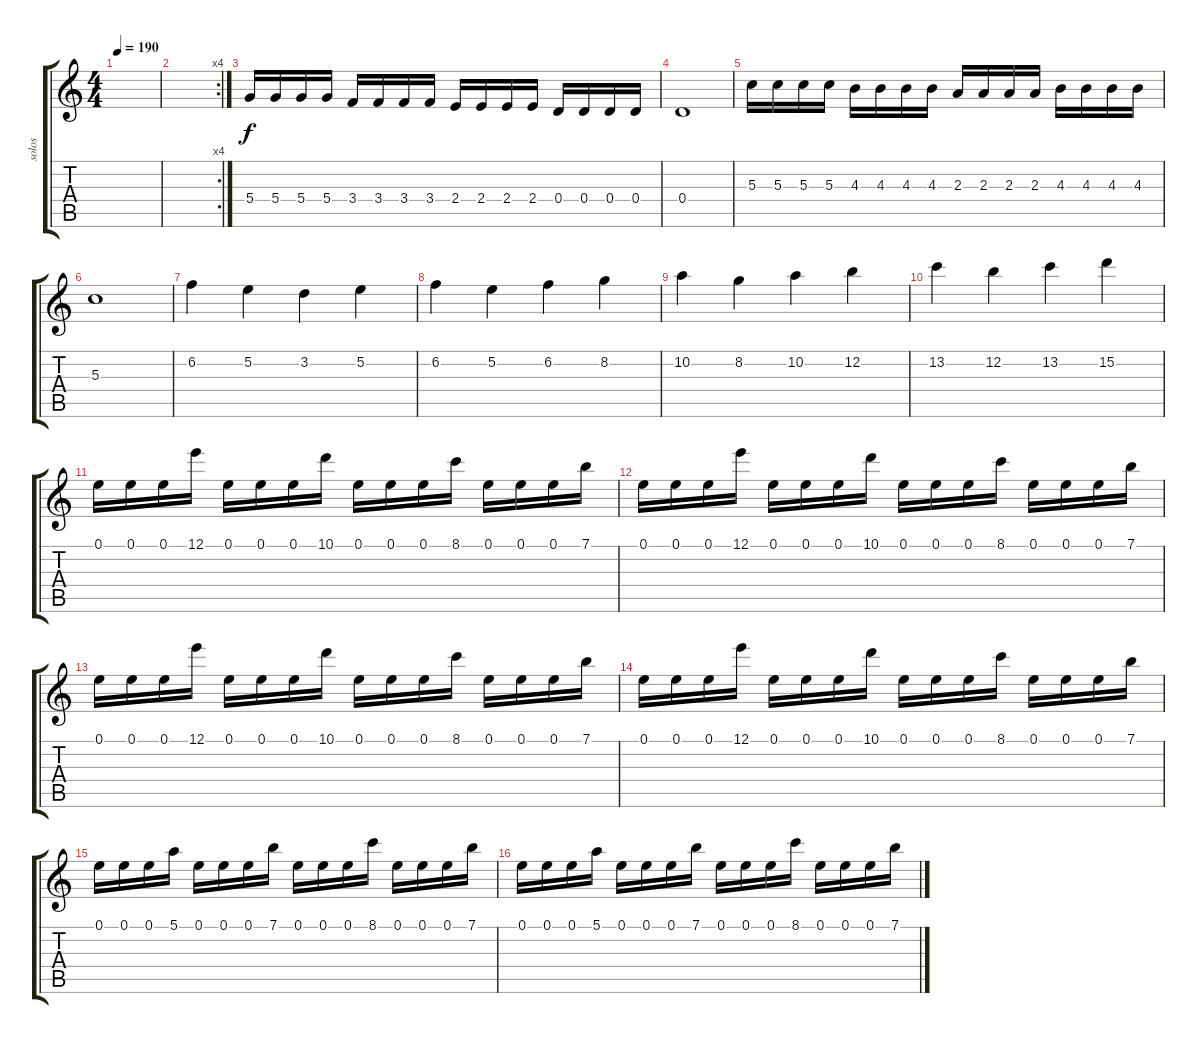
\track ("solos" "solos") {instrument overdrivenguitar}
\staff {score tabs}
\tuning (E4 B3 G3 D3 A2 E2) {hide}
\ts (4 4)
\tempo 190
\clef g2
\ks c
|
\rc 4
|
5.4.16 5.4.16 5.4.16 5.4.16 3.4.16 3.4.16 3.4.16 3.4.16 2.4.16 2.4.16 2.4.16 2.4.16 0.4.16 0.4.16 0.4.16 0.4.16 |
0.4.1 |
5.3.16 5.3.16 5.3.16 5.3.16 4.3.16 4.3.16 4.3.16 4.3.16 2.3.16 2.3.16 2.3.16 2.3.16 4.3.16 4.3.16 4.3.16 4.3.16 |
5.3.1 |
6.2.4 5.2.4 3.2.4 5.2.4 |
6.2.4 5.2.4 6.2.4 8.2.4 |
10.2.4 8.2.4 10.2.4 12.2.4 |
13.2.4 12.2.4 13.2.4 15.2.4 |
0.1.16 0.1.16 0.1.16 12.1.16 0.1.16 0.1.16 0.1.16 10.1.16 0.1.16 0.1.16 0.1.16 8.1.16 0.1.16 0.1.16 0.1.16 7.1.16 |
0.1.16 0.1.16 0.1.16 12.1.16 0.1.16 0.1.16 0.1.16 10.1.16 0.1.16 0.1.16 0.1.16 8.1.16 0.1.16 0.1.16 0.1.16 7.1.16 |
0.1.16 0.1.16 0.1.16 12.1.16 0.1.16 0.1.16 0.1.16 10.1.16 0.1.16 0.1.16 0.1.16 8.1.16 0.1.16 0.1.16 0.1.16 7.1.16 |
0.1.16 0.1.16 0.1.16 12.1.16 0.1.16 0.1.16 0.1.16 10.1.16 0.1.16 0.1.16 0.1.16 8.1.16 0.1.16 0.1.16 0.1.16 7.1.16 |
0.1.16 0.1.16 0.1.16 5.1.16 0.1.16 0.1.16 0.1.16 7.1.16 0.1.16 0.1.16 0.1.16 8.1.16 0.1.16 0.1.16 0.1.16 7.1.16 |
0.1.16 0.1.16 0.1.16 5.1.16 0.1.16 0.1.16 0.1.16 7.1.16 0.1.16 0.1.16 0.1.16 8.1.16 0.1.16 0.1.16 0.1.16 7.1.16
